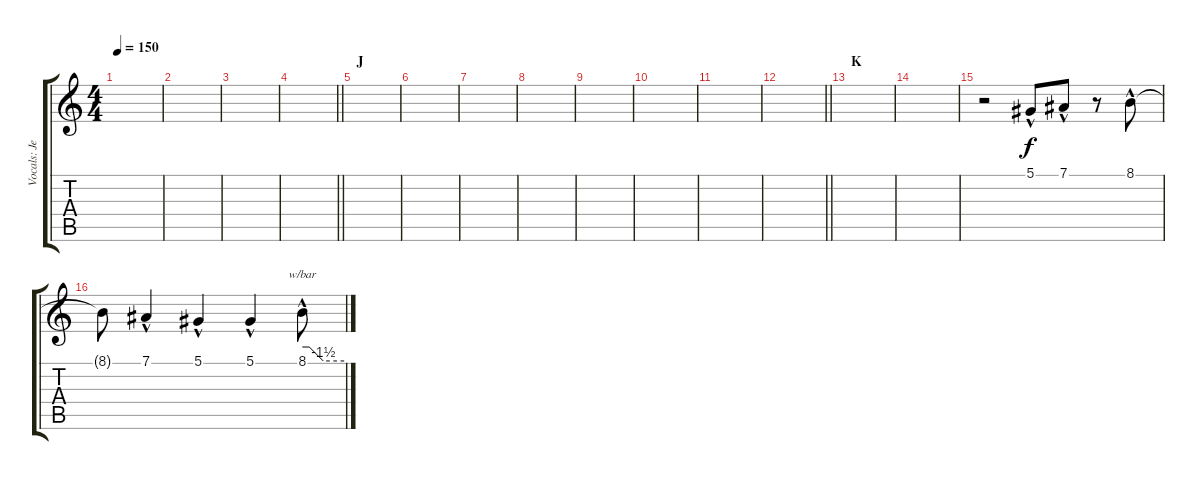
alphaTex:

\track ("Vocals: Jeff" "Vocals: Je") {instrument lead2sawtooth}
\staff {score tabs}
\tuning (Eb4 Bb3 Gb3 Db3 Ab2 Eb2) {hide}
\ts (4 4)
\tempo 150
\clef g2
\ks c
|
|
|
\barLineRight lightlight
|
\section ("" "J")
|
|
|
|
|
|
|
\barLineRight lightlight
|
\section ("" "K")
|
|
r.2 5.1{hac}.8 7.1{hac}.8 r.8 8.1{hac}.8 |
8.1{t}.8 7.1{hac}.4 5.1{hac}.4 5.1{hac}.4 8.1{hac}.8{tbe (custom default 0 0 10 0 30 -6 60 -6)}
